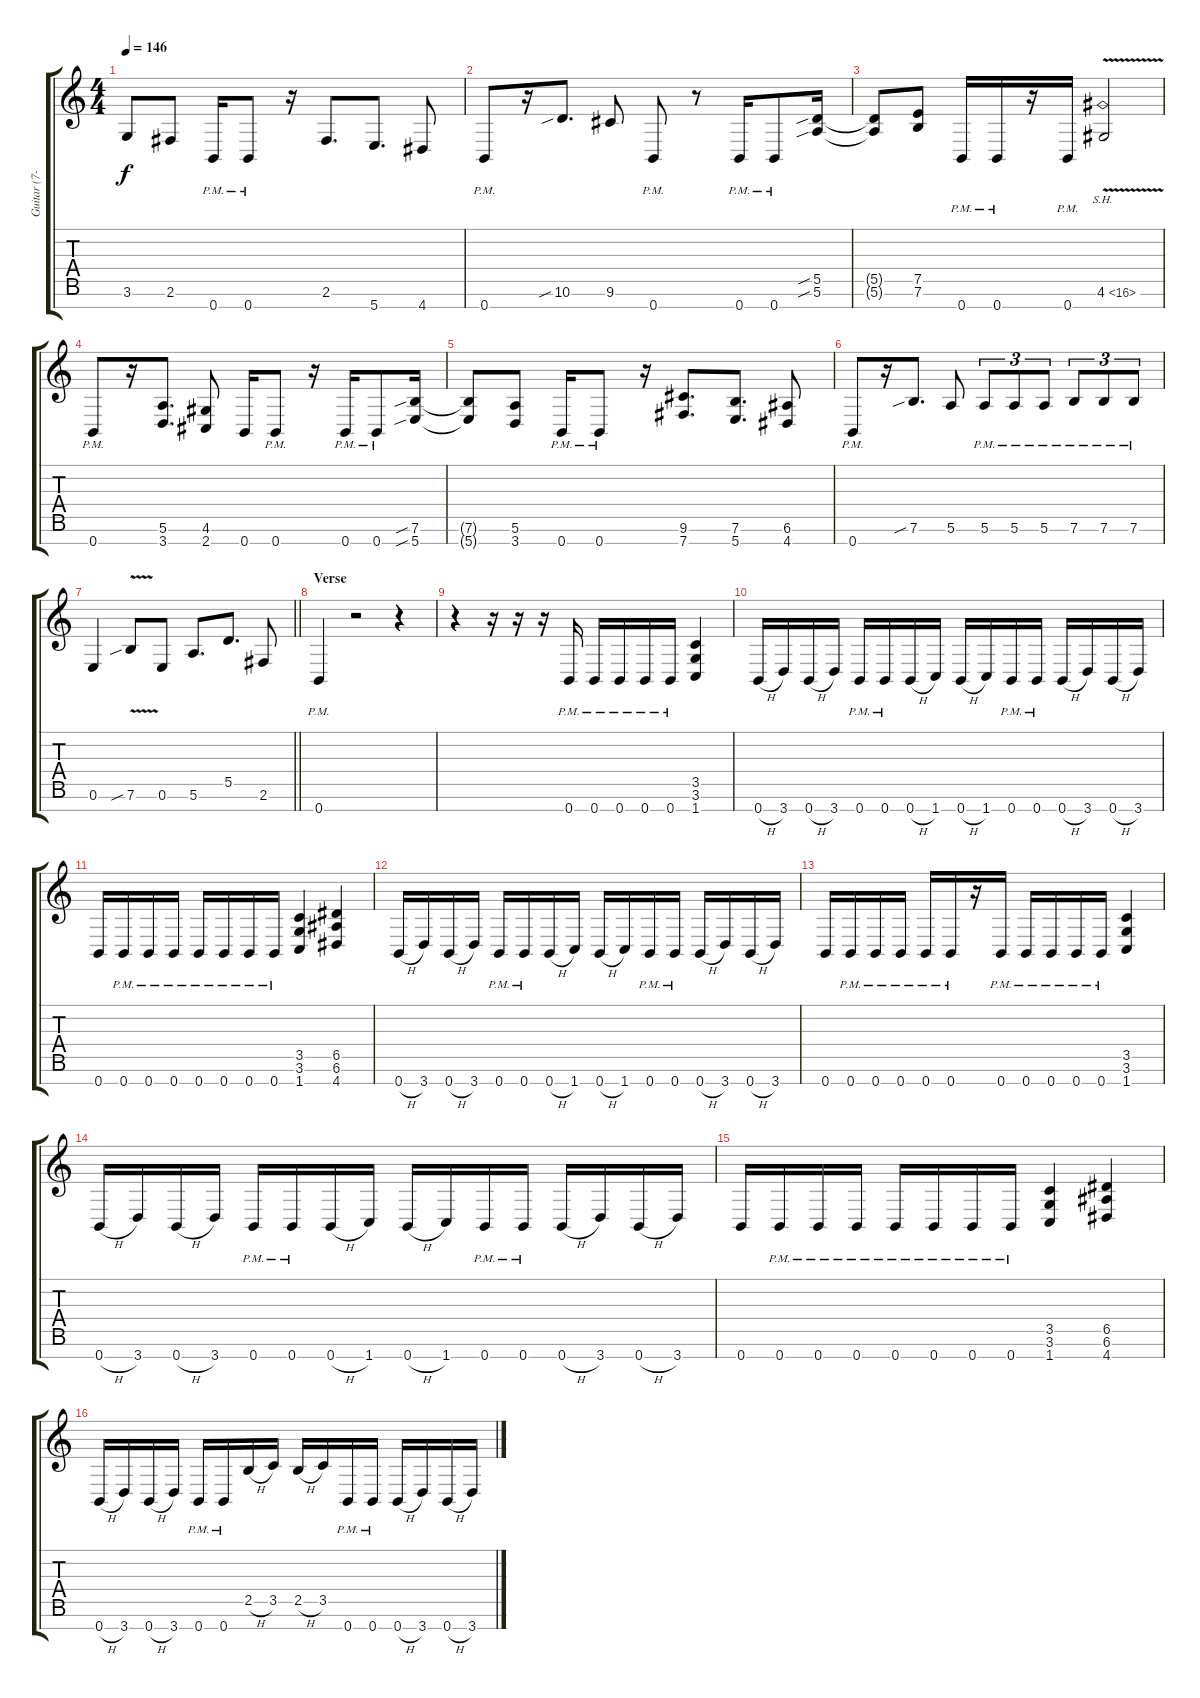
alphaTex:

\track ("Guitar (7-string)" "Guitar (7-") {instrument distortionguitar}
\staff {score tabs}
\tuning (E4 B3 G3 D3 A2 E2 B1) {hide}
\ts (4 4)
\tempo 146
\clef g2
\ks c
3.6{t}.8{dy f} 2.6.8 0.7{pm}.16 0.7{pm}.8 r.16 2.6.8{d} 5.7.8{d} 4.7.8 |
0.7{pm}.8 r.16 10.6{sib}.8{d} 9.6.8 0.7{pm}.8 r.8 0.7{pm}.16 0.7{pm}.8 (5.5{sib} 5.6{sib}).16 |
(5.5{t} 5.6{t}).8 (7.5 7.6).8 0.7{pm}.16 0.7{pm}.16 r.16 0.7{pm}.16 4.6{sh 12 v}.2 |
0.7{pm}.8 r.16 (5.6 3.7).8{d} (4.6 2.7).8 0.7.16 0.7{pm}.8 r.16 0.7{pm}.16 0.7{pm}.8 (7.6{sib} 5.7{sib}).16 |
(7.6{t} 5.7{t}).8 (5.6 3.7).8 0.7{pm}.16 0.7{pm}.8 r.16 (9.6 7.7).8{d} (7.6 5.7).8{d} (6.6 4.7).8 |
0.7{pm}.8 r.16 7.6{sib}.8{d} 5.6.8 5.6{pm}.8{tu (3 2)} 5.6{pm}.8{tu (3 2)} 5.6{pm}.8{tu (3 2)} 7.6{pm}.8{tu (3 2)} 7.6{pm}.8{tu (3 2)} 7.6{pm}.8{tu (3 2)} |
\barLineRight lightlight
0.6.4 7.6{v sib}.8 0.6.8 5.6.8{d} 5.5.8{d} 2.6.8 |
\section ("" "Verse")
0.7{pm}.4 r.2 r.4 |
r.4 r.16 r.16 r.16 0.7{pm}.16 0.7{pm}.16 0.7{pm}.16 0.7{pm}.16 0.7{pm}.16 (3.5 3.6 1.7).4 |
0.7{h}.16 3.7.16 0.7{h}.16 3.7.16 0.7{pm}.16 0.7{pm}.16 0.7{h}.16 1.7.16 0.7{h}.16 1.7.16 0.7{pm}.16 0.7{pm}.16 0.7{h}.16 3.7.16 0.7{h}.16 3.7.16 |
0.7.16 0.7{pm}.16 0.7{pm}.16 0.7{pm}.16 0.7{pm}.16 0.7{pm}.16 0.7{pm}.16 0.7{pm}.16 (3.5 3.6 1.7).4 (6.5 6.6 4.7).4 |
0.7{h}.16 3.7.16 0.7{h}.16 3.7.16 0.7{pm}.16 0.7{pm}.16 0.7{h}.16 1.7.16 0.7{h}.16 1.7.16 0.7{pm}.16 0.7{pm}.16 0.7{h}.16 3.7.16 0.7{h}.16 3.7.16 |
0.7.16 0.7{pm}.16 0.7{pm}.16 0.7{pm}.16 0.7{pm}.16 0.7{pm}.16 r.16 0.7{pm}.16 0.7{pm}.16 0.7{pm}.16 0.7{pm}.16 0.7{pm}.16 (3.5 3.6 1.7).4 |
0.7{h}.16 3.7.16 0.7{h}.16 3.7.16 0.7{pm}.16 0.7{pm}.16 0.7{h}.16 1.7.16 0.7{h}.16 1.7.16 0.7{pm}.16 0.7{pm}.16 0.7{h}.16 3.7.16 0.7{h}.16 3.7.16 |
0.7.16 0.7{pm}.16 0.7{pm}.16 0.7{pm}.16 0.7{pm}.16 0.7{pm}.16 0.7{pm}.16 0.7{pm}.16 (3.5 3.6 1.7).4 (6.5 6.6 4.7).4 |
0.7{h}.16 3.7.16 0.7{h}.16 3.7.16 0.7{pm}.16 0.7{pm}.16 2.5{h}.16 3.5.16 2.5{h}.16 3.5.16 0.7{pm}.16 0.7{pm}.16 0.7{h}.16 3.7.16 0.7{h}.16 3.7.16
